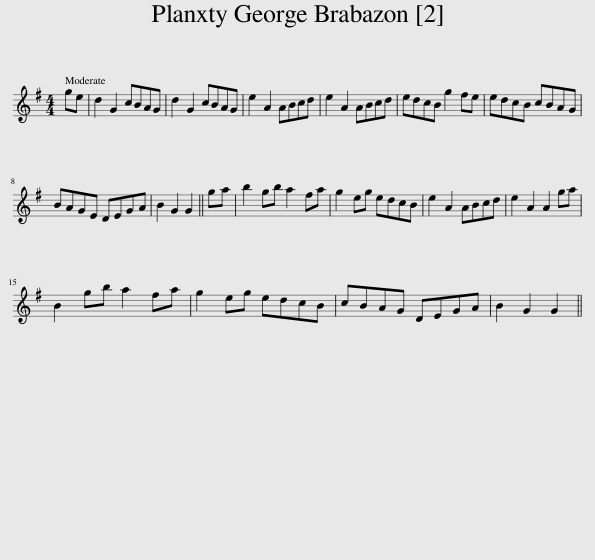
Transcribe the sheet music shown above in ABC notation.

X:1
L:1/8
M:4/4
I:linebreak $
K:G
V:1 treble
V:1
 ge | d2 G2 cBAG | d2 G2 cBAG | e2 A2 ABcd | e2 A2 ABcd | %5
 edcB g2 fe | edcB cBAG |$ BAGE DEGA | B2 G2 G2 || ga | %10
 b2 gb a2 fa | g2 eg edcB | e2 A2 ABcd | e2 A2 A2 ga |$ B2 gb a2 fa | %15
 g2 eg edcB | cBAG DEGA | B2 G2 G2 || %18
